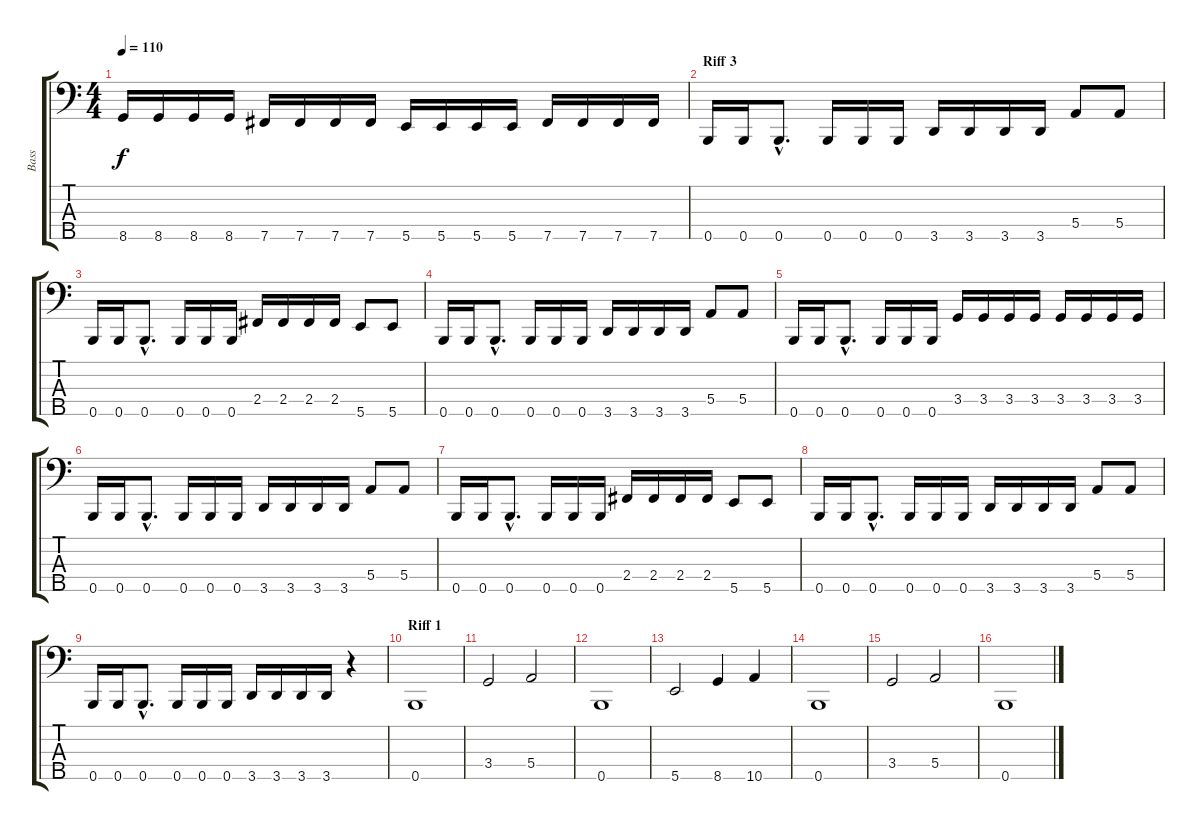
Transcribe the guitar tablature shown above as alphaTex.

\track ("Bass" "Bass") {instrument electricbassfinger}
\staff {score tabs}
\tuning (G2 D2 A1 E1 B0) {hide}
\ts (4 4)
\tempo 110
\clef f4
\ks c
8.5.16{dy f} 8.5.16 8.5.16 8.5.16 7.5.16 7.5.16 7.5.16 7.5.16 5.5.16 5.5.16 5.5.16 5.5.16 7.5.16 7.5.16 7.5.16 7.5.16 |
\section ("" "Riff 3")
0.5.16 0.5.16 0.5{hac}.8{d} 0.5.16 0.5.16 0.5.16 3.5.16 3.5.16 3.5.16 3.5.16 5.4.8 5.4.8 |
0.5.16 0.5.16 0.5{hac}.8{d} 0.5.16 0.5.16 0.5.16 2.4.16 2.4.16 2.4.16 2.4.16 5.5.8 5.5.8 |
0.5.16 0.5.16 0.5{hac}.8{d} 0.5.16 0.5.16 0.5.16 3.5.16 3.5.16 3.5.16 3.5.16 5.4.8 5.4.8 |
0.5.16 0.5.16 0.5{hac}.8{d} 0.5.16 0.5.16 0.5.16 3.4.16 3.4.16 3.4.16 3.4.16 3.4.16 3.4.16 3.4.16 3.4.16 |
0.5.16 0.5.16 0.5{hac}.8{d} 0.5.16 0.5.16 0.5.16 3.5.16 3.5.16 3.5.16 3.5.16 5.4.8 5.4.8 |
0.5.16 0.5.16 0.5{hac}.8{d} 0.5.16 0.5.16 0.5.16 2.4.16 2.4.16 2.4.16 2.4.16 5.5.8 5.5.8 |
0.5.16 0.5.16 0.5{hac}.8{d} 0.5.16 0.5.16 0.5.16 3.5.16 3.5.16 3.5.16 3.5.16 5.4.8 5.4.8 |
0.5.16 0.5.16 0.5{hac}.8{d} 0.5.16 0.5.16 0.5.16 3.5.16 3.5.16 3.5.16 3.5.16 r.4 |
\section ("" "Riff 1")
0.5.1 |
3.4.2 5.4.2 |
0.5.1 |
5.5.2 8.5.4 10.5.4 |
0.5.1 |
3.4.2 5.4.2 |
0.5.1
